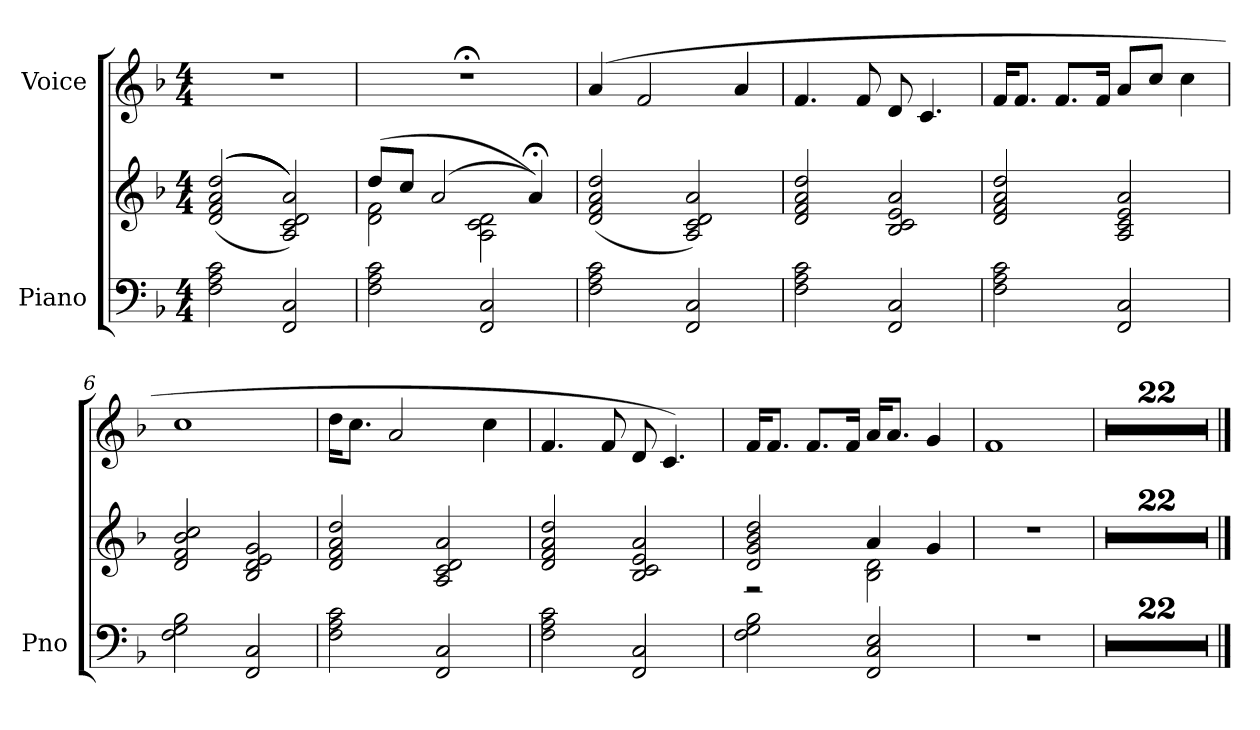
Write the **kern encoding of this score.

**kern	**kern	**kern
*part2	*part2	*part1
*staff3	*staff2	*staff1
*I"Piano	*	*I"Voice
*I'Pno	*	*
*clefF4	*clefG2	*clefG2
*k[b-]	*k[b-]	*k[b-]
*M4/4	*M4/4	*M4/4
=1	=1	=1
2F\ 2A\ 2c\	(<(<(<(<2d/ 2f/ 2a/ 2dd/	1r
2FF/ 2C/	2A/ 2c/ 2d/ 2a/))))	.
=2	=2	=2
*	*^	*
2F\ 2A\ 2c\	(>8dd/L	2d\ 2f\	1r;<
.	8cc/J	.	.
.	(>2a/	.	.
2FF/ 2C/	.	2A\ 2c\ 2d\	.
.	4a;</))	.	.
*	*v	*v	*
=3	=3	=3
2F\ 2A\ 2c\	(<2d/ 2f/ 2a/ 2dd/	(>4a/
.	.	2f/
2FF/ 2C/	2A/ 2c/ 2d/ 2a/)	.
.	.	4a/
=4	=4	=4
2F\ 2A\ 2c\	2d/ 2f/ 2a/ 2dd/	4.f/
.	.	8f/
2FF/ 2C/	2B-/ 2c/ 2e/ 2a/	8d/
.	.	4.c/
=5	=5	=5
2F\ 2A\ 2c\	2d/ 2f/ 2a/ 2dd/	16f/KL
.	.	8.f/J
.	.	8.f/L
.	.	16f/Jk
2FF/ 2C/	2A/ 2c/ 2e/ 2a/	8a/L
.	.	8cc/J
.	.	4cc\
=6	=6	=6
2F\ 2G\ 2B-\	2d/ 2f/ 2b-/ 2cc/	1cc
2FF/ 2C/	2B-/ 2d/ 2e/ 2g/	.
=7	=7	=7
2F\ 2A\ 2c\	2d/ 2f/ 2a/ 2dd/	16dd\KL
.	.	8.cc\J
.	.	2a/
2FF/ 2C/	2A/ 2c/ 2d/ 2a/	.
.	.	4cc\
!!LO:LB:g=z
=8	=8	=8
2F\ 2A\ 2c\	2d/ 2f/ 2a/ 2dd/	4.f/
.	.	8f/
2FF/ 2C/	2B-/ 2c/ 2e/ 2a/	8d/
.	.	4.c/)
=9	=9	=9
*	*^	*
2F\ 2G\ 2B-\	2d/ 2g/ 2b-/ 2dd/	2r	16f/KL
.	.	.	8.f/J
.	.	.	8.f/L
.	.	.	16f/Jk
2FF/ 2C/ 2E/	4a/	2B-\ 2d\	16a/KL
.	.	.	8.a/J
.	4g/	.	4g/
*	*v	*v	*
=10	=10	=10
1r	1r	1f
=11	=11	=11
1r	1r	1r
=12	=12	=12
1r	1r	1r
=13	=13	=13
1r	1r	1r
=14	=14	=14
1r	1r	1r
=15	=15	=15
1r	1r	1r
=16	=16	=16
1r	1r	1r
=17	=17	=17
1r	1r	1r
=18	=18	=18
1r	1r	1r
=19	=19	=19
1r	1r	1r
=20	=20	=20
1r	1r	1r
!!LO:LB:g=z
=21	=21	=21
1r	1r	1r
=22	=22	=22
1r	1r	1r
=23	=23	=23
1r	1r	1r
=24	=24	=24
1r	1r	1r
=25	=25	=25
1r	1r	1r
=26	=26	=26
1r	1r	1r
=27	=27	=27
1r	1r	1r
=28	=28	=28
1r	1r	1r
=29	=29	=29
1r	1r	1r
=30	=30	=30
1r	1r	1r
=31	=31	=31
1r	1r	1r
=32	=32	=32
1r	1r	1r
==	==	==
*-	*-	*-
